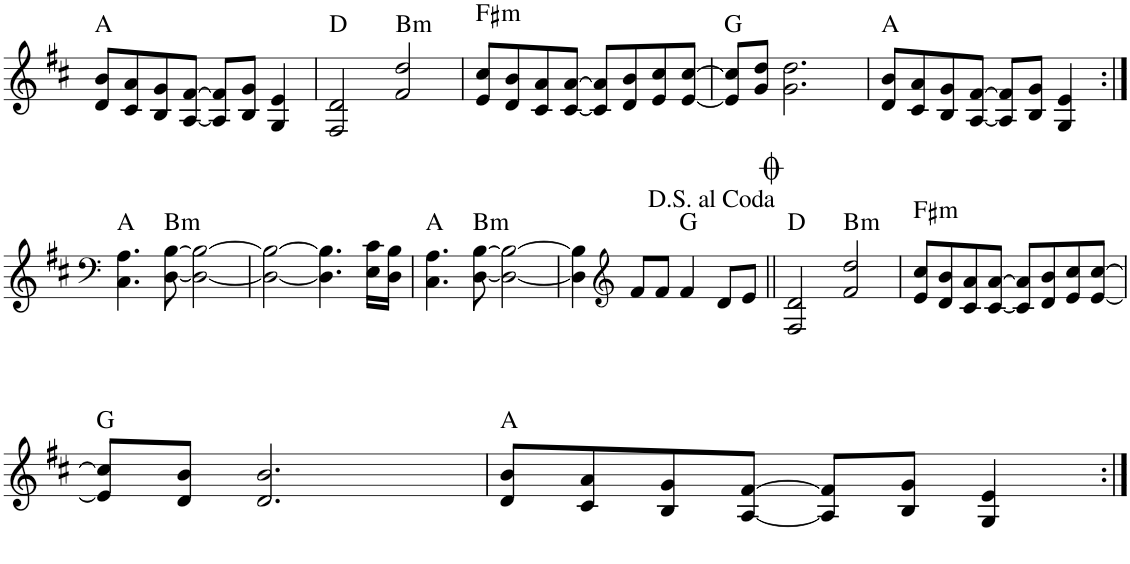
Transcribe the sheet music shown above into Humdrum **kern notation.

**kern	**harte
*part1	*part1
*staff1	*
*I"Piano	*
*I'Pno.	*
!!LO:PB:g=z
*clefG2	*
*k[f#c#]	*
*M4/4	*
=37	=37
8d/ 8b/L	A:maj
8c#/ 8a/	.
8B/ 8g/	.
[8A/ [8f#/J	.
8A/] 8f#/]L	.
8B/ 8g/J	.
4G/ 4e/	.
=38	=38
2F#/ 2d/	D:maj
!	!LO:H:kt=m
2f#/ 2dd/	B:min
=39	=39
!	!LO:H:kt=m
8e/ 8cc#/L	F#:min
8d/ 8b/	.
8c#/ 8a/	.
[8c#/ [8a/J	.
8c#/] 8a/]L	.
8d/ 8b/	.
8e/ 8cc#/	.
[8e/ [8cc#/J	.
=40	=40
8e/] 8cc#/]L	G:maj
8g/ 8dd/J	.
2.g\ 2.dd\	.
=41	=41
8d/ 8b/L	A:maj
8c#/ 8a/	.
8B/ 8g/	.
[8A/ [8f#/J	.
8A/] 8f#/]L	.
8B/ 8g/J	.
4G/ 4e/	.
!!LO:LB:g=z
=42:|!	=42:|!
*clefF4	*
4.C#\ 4.A\	A:maj
!	!LO:H:kt=m
[8D\ [8B\	B:min
2D\_ 2B\_	.
=43	=43
2D\_ 2B\_	.
4.D\] 4.B\]	.
16E\ 16c#\LL	.
16D\ 16B\JJ	.
=44	=44
4.C#\ 4.A\	A:maj
!	!LO:H:kt=m
[8D\ [8B\	B:min
2D\_ 2B\_	.
=45	=45
4D\] 4B\]	.
*clefG2	*
8f#/L	.
8f#/J	.
4f#/	G:maj
8d/L	.
8e/J	.
=46||	=46||
2F#/ 2d/	D:maj
!	!LO:H:kt=m
2f#/ 2dd/	B:min
=47	=47
!	!LO:H:kt=m
8e/ 8cc#/L	F#:min
8d/ 8b/	.
8c#/ 8a/	.
[8c#/ [8a/J	.
8c#/] 8a/]L	.
8d/ 8b/	.
8e/ 8cc#/	.
[8e/ [8cc#/J	.
!!LO:LB:g=z
=48	=48
8e/] 8cc#/]L	G:maj
8d/ 8b/J	.
2.d/ 2.b/	.
=49	=49
8d/ 8b/L	A:maj
8c#/ 8a/	.
8B/ 8g/	.
[8A/ [8f#/J	.
8A/] 8f#/]L	.
8B/ 8g/J	.
4G/ 4e/	.
=:|!	=:|!
*-	*-
